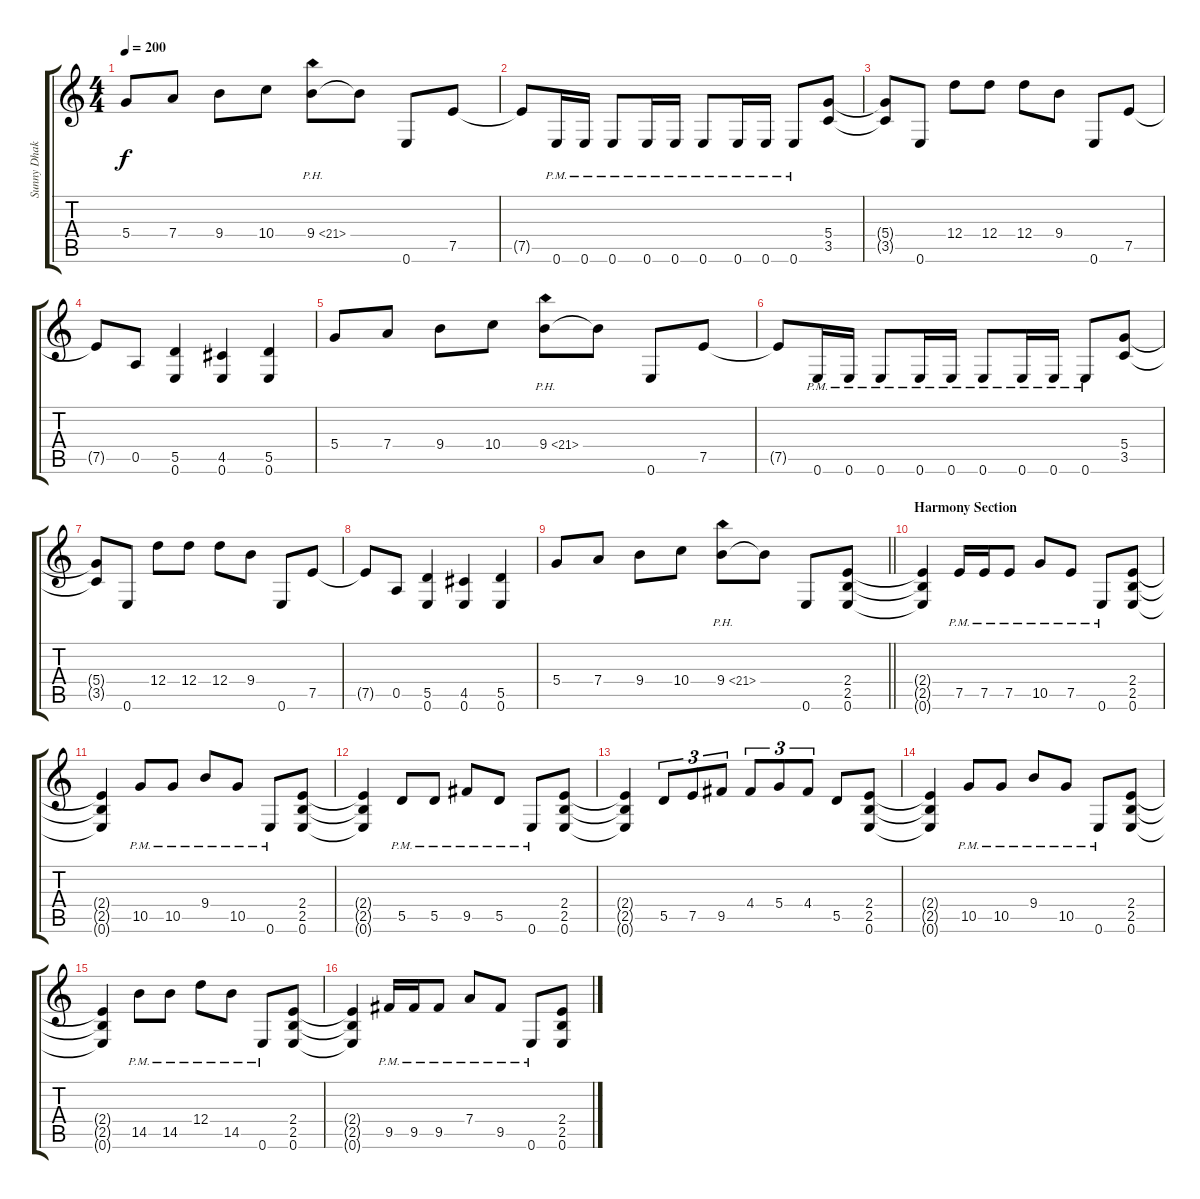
\track ("Sunny Dhak" "Sunny Dhak") {instrument distortionguitar}
\staff {score tabs}
\tuning (E4 B3 G3 D3 A2 E2) {hide}
\ts (4 4)
\tempo 200
\clef g2
\ks c
5.4.8{dy f} 7.4.8 9.4.8 10.4.8 9.4{ph 12}.8 9.4{t}.8 0.6.8 7.5.8 |
7.5{t}.8 0.6{pm}.16 0.6{pm}.16 0.6{pm}.8 0.6{pm}.16 0.6{pm}.16 0.6{pm}.8 0.6{pm}.16 0.6{pm}.16 0.6{pm}.8 (5.4 3.5).8 |
(5.4{t} 3.5{t}).8 0.6.8 12.4.8 12.4.8 12.4.8 9.4.8 0.6.8 7.5.8 |
7.5{t}.8 0.5.8 (5.5 0.6).4 (4.5 0.6).4 (5.5 0.6).4 |
5.4.8 7.4.8 9.4.8 10.4.8 9.4{ph 12}.8 9.4{t}.8 0.6.8 7.5.8 |
7.5{t}.8 0.6{pm}.16 0.6{pm}.16 0.6{pm}.8 0.6{pm}.16 0.6{pm}.16 0.6{pm}.8 0.6{pm}.16 0.6{pm}.16 0.6{pm}.8 (5.4 3.5).8 |
(5.4{t} 3.5{t}).8 0.6.8 12.4.8 12.4.8 12.4.8 9.4.8 0.6.8 7.5.8 |
7.5{t}.8 0.5.8 (5.5 0.6).4 (4.5 0.6).4 (5.5 0.6).4 |
\barLineRight lightlight
5.4.8 7.4.8 9.4.8 10.4.8 9.4{ph 12}.8 9.4{t}.8 0.6.8 (2.4 2.5 0.6).8 |
\section ("" "Harmony Section")
(2.4{t} 2.5{t} 0.6{t}).4 7.5{pm}.16 7.5{pm}.16 7.5{pm}.8 10.5{pm}.8 7.5{pm}.8 0.6{pm}.8 (2.4 2.5 0.6).8 |
(2.4{t} 2.5{t} 0.6{t}).4 10.5{pm}.8 10.5{pm}.8 9.4{pm}.8 10.5{pm}.8 0.6{pm}.8 (2.4 2.5 0.6).8 |
(2.4{t} 2.5{t} 0.6{t}).4 5.5{pm}.8 5.5{pm}.8 9.5{pm}.8 5.5{pm}.8 0.6{pm}.8 (2.4 2.5 0.6).8 |
(2.4{t} 2.5{t} 0.6{t}).4 5.5.8{tu (3 2)} 7.5.8{tu (3 2)} 9.5.8{tu (3 2)} 4.4.8{tu (3 2)} 5.4.8{tu (3 2)} 4.4.8{tu (3 2)} 5.5.8 (2.4 2.5 0.6).8 |
(2.4{t} 2.5{t} 0.6{t}).4 10.5{pm}.8 10.5{pm}.8 9.4{pm}.8 10.5{pm}.8 0.6{pm}.8 (2.4 2.5 0.6).8 |
(2.4{t} 2.5{t} 0.6{t}).4 14.5{pm}.8 14.5{pm}.8 12.4{pm}.8 14.5{pm}.8 0.6{pm}.8 (2.4 2.5 0.6).8 |
(2.4{t} 2.5{t} 0.6{t}).4 9.5{pm}.16 9.5{pm}.16 9.5{pm}.8 7.4{pm}.8 9.5{pm}.8 0.6{pm}.8 (2.4 2.5 0.6).8
